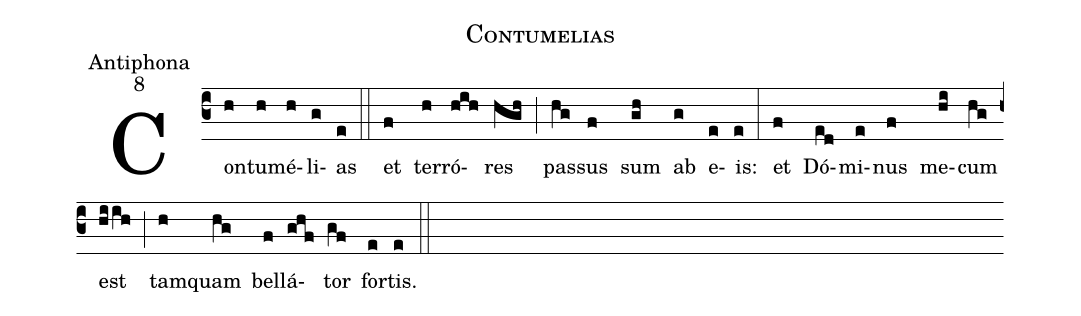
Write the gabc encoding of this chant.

name:Contumelias;
office-part:Antiphona;
mode:8;
%%
(c3) Con(h)tu(h)mé(h)li(g)as(e) (::)
et(f) ter(h)ró(hih)res(hgh) (;) pas(hg)sus(f) sum(gh) ab(g) e(e)is:(e) (:)
et(f) Dó(ed)mi(e)nus(f) me(hi)cum(hg) est(hiih) (;) tam(h)quam(hg) bel(f)lá(ghf)tor(gf) for(e)tis.(e) (::)
